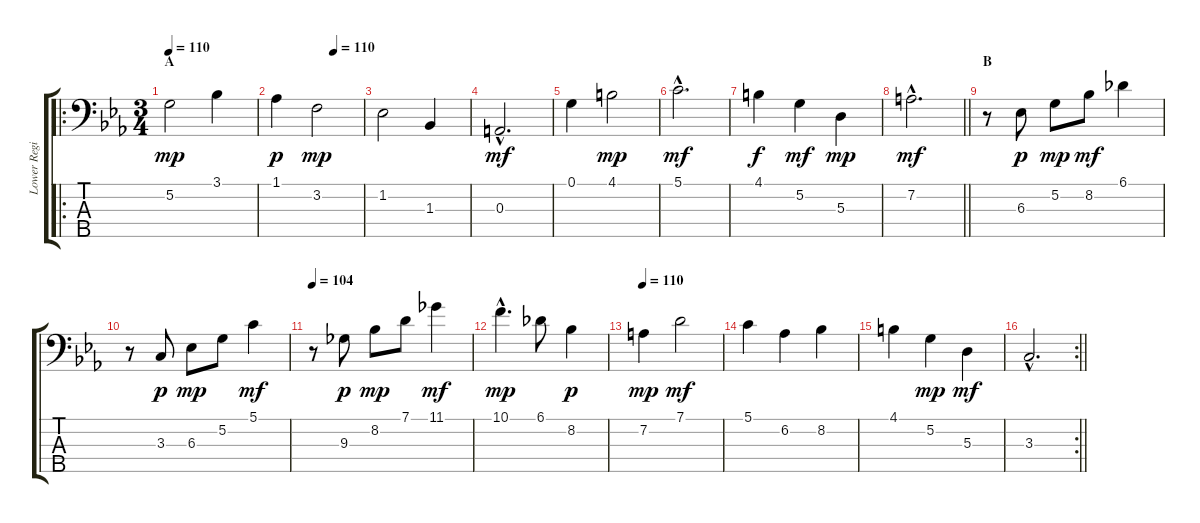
\track ("Lower Register" "Lower Regi") {instrument contrabass}
\staff {score tabs}
\tuning (G2 D2 A1 E1 B0) {hide}
\ro
\ts (3 4)
\section ("" "A")
\tempo 110
\tempo 115
\tempo 110
\clef f4
\ks cminor
5.2.2{dy mp instrument contrabass} 3.1.4 |
\tempo (110 0.6666666666666666)
1.1.4{dy p} 3.2.2{dy mp} |
1.2.2 1.3.4 |
0.3{hac}.2{d dy mf} |
0.1.4 4.1.2{dy mp} |
5.1{hac}.2{d dy mf} |
4.1.4{dy f} 5.2.4{dy mf} 5.3.4{dy mp} |
\barLineRight lightlight
7.2{hac}.2{d dy mf} |
\section ("" "B")
r.8 6.3.8{dy p} 5.2.8{dy mp} 8.2.8{dy mf} 6.1.4 |
r.8 3.3.8{dy p} 6.3.8{dy mp} 5.2.8 5.1.4{dy mf} |
\tempo 104
r.8 9.3.8{dy p} 8.2.8{dy mp} 7.1.8 11.1.4{dy mf} |
10.1{hac}.4{d dy mp} 6.1.8 8.2.4{dy p} |
\tempo 110
7.2.4{dy mp} 7.1.2{dy mf} |
5.1.4 6.2.4 8.2.4 |
4.1.4 5.2.4{dy mp} 5.3.4{dy mf} |
\rc 2
\barLineRight lightlight
3.3{hac}.2{d}
